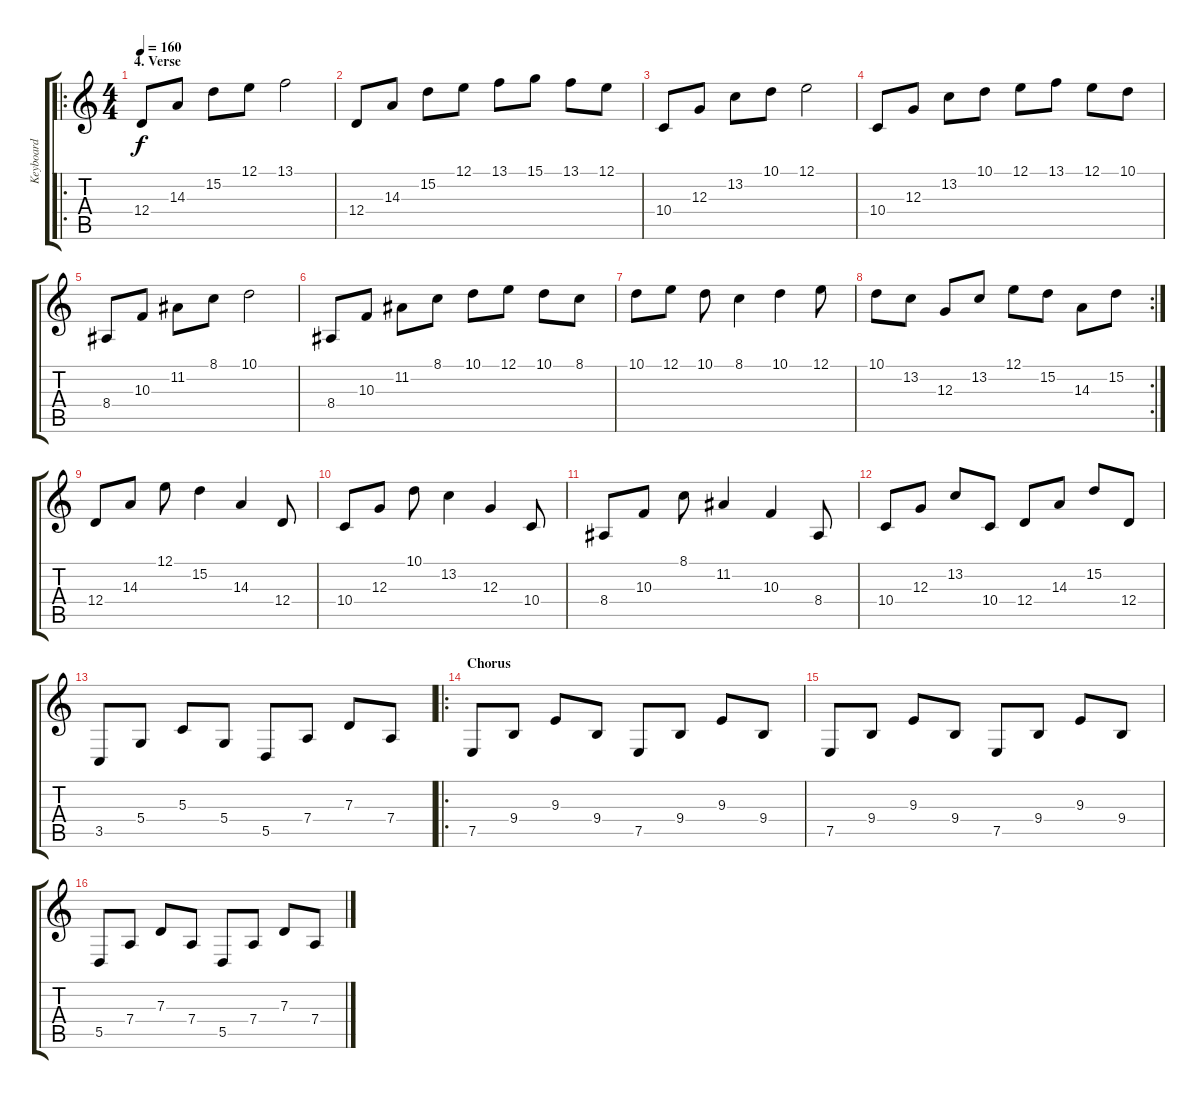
\track ("Keyboard" "Keyboard") {instrument pad1newage}
\staff {score tabs}
\tuning (E4 B3 G3 D3 A2 E2) {hide}
\ro
\ts (4 4)
\section ("" "4. Verse")
\tempo 160
\clef g2
\ks c
12.4.8{dy f} 14.3.8 15.2.8 12.1.8 13.1.2 |
12.4.8 14.3.8 15.2.8 12.1.8 13.1.8 15.1.8 13.1.8 12.1.8 |
10.4.8 12.3.8 13.2.8 10.1.8 12.1.2 |
10.4.8 12.3.8 13.2.8 10.1.8 12.1.8 13.1.8 12.1.8 10.1.8 |
8.4.8 10.3.8 11.2.8 8.1.8 10.1.2 |
8.4.8 10.3.8 11.2.8 8.1.8 10.1.8 12.1.8 10.1.8 8.1.8 |
10.1.8 12.1.8 10.1.8 8.1.4 10.1.4 12.1.8 |
\rc 2
10.1.8 13.2.8 12.3.8 13.2.8 12.1.8 15.2.8 14.3.8 15.2.8 |
12.4.8 14.3.8 12.1.8 15.2.4 14.3.4 12.4.8 |
10.4.8 12.3.8 10.1.8 13.2.4 12.3.4 10.4.8 |
8.4.8 10.3.8 8.1.8 11.2.4 10.3.4 8.4.8 |
10.4.8 12.3.8 13.2.8 10.4.8 12.4.8 14.3.8 15.2.8 12.4.8 |
3.5.8 5.4.8 5.3.8 5.4.8 5.5.8 7.4.8 7.3.8 7.4.8 |
\ro
\section ("" "Chorus")
7.5.8 9.4.8 9.3.8 9.4.8 7.5.8 9.4.8 9.3.8 9.4.8 |
7.5.8 9.4.8 9.3.8 9.4.8 7.5.8 9.4.8 9.3.8 9.4.8 |
5.5.8 7.4.8 7.3.8 7.4.8 5.5.8 7.4.8 7.3.8 7.4.8
